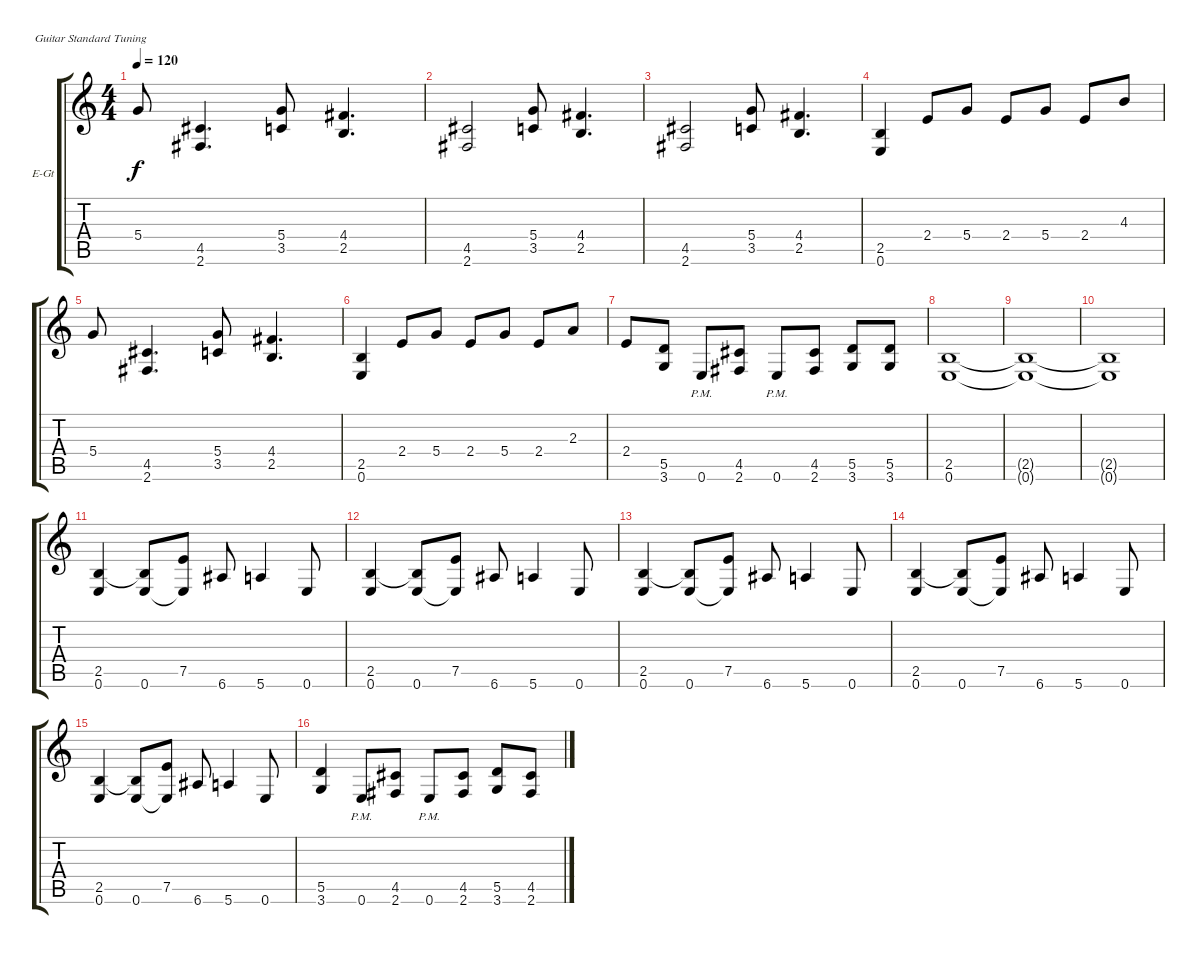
\bracketExtendMode groupsimilarinstruments
\firstSystemTrackNameOrientation horizontal
\otherSystemsTrackNameOrientation horizontal
\track ("Kirk Lead 2" "E-Gt") {instrument distortionguitar}
\staff {score tabs}
\tuning (E4 B3 G3 D3 A2 E2)
\ts (4 4)
\tempo 120
\clef g2
\ks c
5.4.8{dy f} (4.5 2.6).4{d} (5.4 3.5).8 (4.4 2.5).4{d} |
(4.5 2.6).2 (5.4 3.5).8 (4.4 2.5).4{d} |
(4.5 2.6).2 (5.4 3.5).8 (4.4 2.5).4{d} |
(2.5 0.6).4 2.4.8 5.4.8 2.4.8 5.4.8 2.4.8 4.3.8 |
5.4.8 (4.5 2.6).4{d} (5.4 3.5).8 (4.4 2.5).4{d} |
(2.5 0.6).4 2.4.8 5.4.8 2.4.8 5.4.8 2.4.8 2.3.8 |
2.4.8 (5.5 3.6).8 0.6{pm}.8 (4.5 2.6).8 0.6{pm}.8 (4.5 2.6).8 (5.5 3.6).8 (5.5 3.6).8 |
(2.5 0.6).1 |
(2.5{t} 0.6{t}).1 |
(2.5{t} 0.6{t}).1 |
(2.5 0.6).4 (2.5{t} 0.6).8 (7.5 0.6{t}).8 6.6.8 5.6.4 0.6.8 |
(2.5 0.6).4 (2.5{t} 0.6).8 (7.5 0.6{t}).8 6.6.8 5.6.4 0.6.8 |
(2.5 0.6).4 (2.5{t} 0.6).8 (7.5 0.6{t}).8 6.6.8 5.6.4 0.6.8 |
(2.5 0.6).4 (2.5{t} 0.6).8 (7.5 0.6{t}).8 6.6.8 5.6.4 0.6.8 |
(2.5 0.6).4 (2.5{t} 0.6).8 (7.5 0.6{t}).8 6.6.8 5.6.4 0.6.8 |
(5.5 3.6).4 0.6{pm}.8 (4.5 2.6).8 0.6{pm}.8 (4.5 2.6).8 (5.5 3.6).8 (4.5 2.6).8
